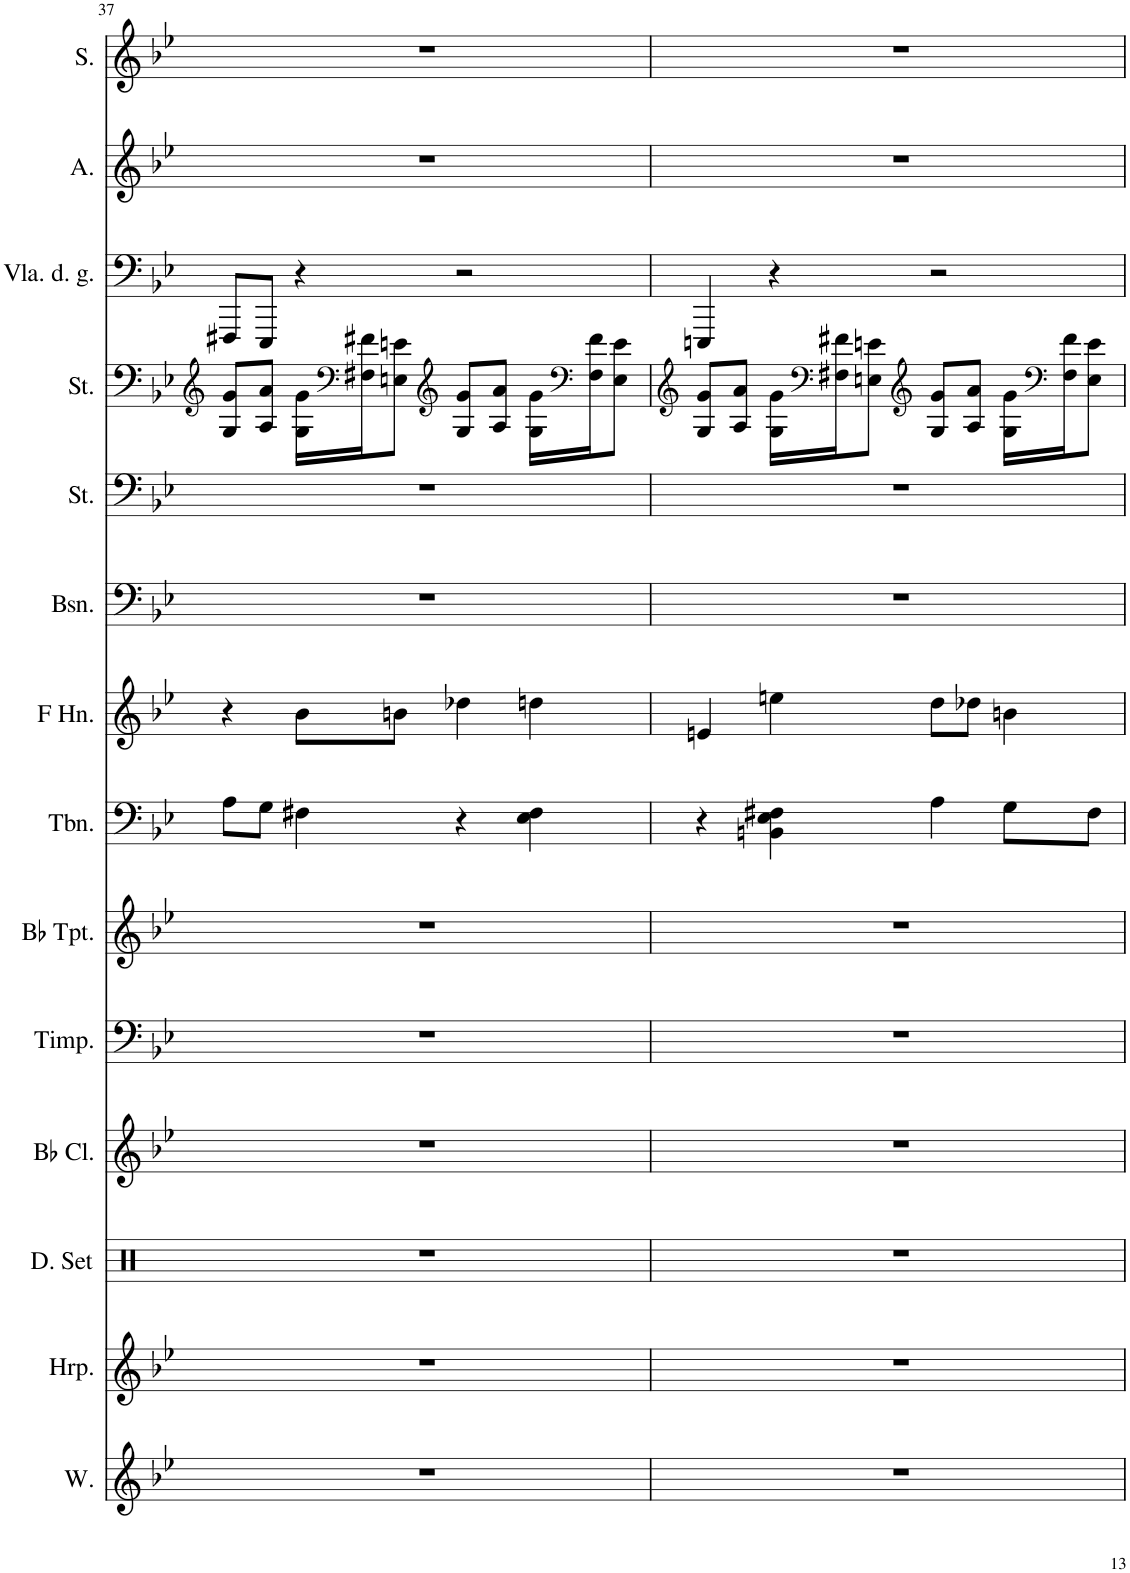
**kern	**kern	**kern	**kern	**kern	**kern	**kern	**kern	**kern	**kern	**kern	**kern	**kern	**kern
*part14	*part13	*part12	*part11	*part10	*part9	*part8	*part7	*part6	*part5	*part4	*part3	*part2	*part1
*staff14	*staff13	*staff12	*staff11	*staff10	*staff9	*staff8	*staff7	*staff6	*staff5	*staff4	*staff3	*staff2	*staff1
*I"Winds, Flute	*I"Harp, Harp	*I"Drumset, feedback appreciated	*I"Bb Clarinet, Clarinet	*I"Timpani, Timpani	*I"Bb Trumpet, The Midi Zone	*I"Trombone, Trombone	*I"Horn in F, Brv13@aol.com	*I"Bassoon, Brandon Vidal	*I"Strings, sequenced by	*I"Strings, EPISODE I	*I"Viola da gamba, The Phantom Menace	*I"Alto, Duel of the Fates	*I"Soprano, John William's
*I'W.	*I'Hrp.	*I'D. Set	*I'Bb Cl.	*I'Timp.	*I'Bb Tpt.	*I'Tbn.	*	*I'Bsn.	*I'St.	*I'St.	*I'Vla. d. g.	*I'A.	*I'S.
!!LO:PB:g=z
*clefG2	*clefG2	*clefX	*clefG2	*clefF4	*clefG2	*clefF4	*clefG2	*clefF4	*clefF4	*clefG2	*clefF4	*clefG2	*clefG2
*	*	*	*Trd1c2	*	*Trd1c2	*	*Trd4c7	*	*	*	*	*	*
*k[b-e-]	*k[b-e-]	*k[]	*k[b-e-]	*k[b-e-]	*k[b-e-]	*k[b-e-]	*k[b-e-]	*k[b-e-]	*k[b-e-]	*k[b-e-]	*k[b-e-]	*k[b-e-]	*k[b-e-]
*M4/4	*M4/4	*M4/4	*M4/4	*M4/4	*M4/4	*M4/4	*M4/4	*M4/4	*M4/4	*M4/4	*M4/4	*M4/4	*M4/4
=37	=37	=37	=37	=37	=37	=37	=37	=37	=37	=37	=37	=37	=37
1r	1r	1r	1r	1r	1r	8A\L	4r	1r	1r	8G/ 8g/L	8FFF#X/L	1r	1r
.	.	.	.	.	.	8G\J	.	.	.	8A/ 8a/J	8EEE-/J	.	.
.	.	.	.	.	.	4F#X\	8b-\L	.	.	16G\ 16g\LL	4r	.	.
*	*	*	*	*	*	*	*	*	*	*clefF4	*	*	*
.	.	.	.	.	.	.	.	.	.	16F#X\ 16f#X\J	.	.	.
.	.	.	.	.	.	.	8bn\J	.	.	8En\ 8en\J	.	.	.
*	*	*	*	*	*	*	*	*	*	*clefG2	*	*	*
.	.	.	.	.	.	4r	4dd-X\	.	.	8G/ 8g/L	2r	.	.
.	.	.	.	.	.	.	.	.	.	8A/ 8a/J	.	.	.
.	.	.	.	.	.	4E-\ 4F#\	4ddn\	.	.	16G\ 16g\LL	.	.	.
*	*	*	*	*	*	*	*	*	*	*clefF4	*	*	*
.	.	.	.	.	.	.	.	.	.	16F#\ 16f#\J	.	.	.
.	.	.	.	.	.	.	.	.	.	8E\ 8e\J	.	.	.
=38	=38	=38	=38	=38	=38	=38	=38	=38	=38	=38	=38	=38	=38
*	*	*	*	*	*	*	*	*	*	*clefG2	*	*	*
1r	1r	1r	1r	1r	1r	4r	4en/	1r	1r	8G/ 8g/L	4EEEn/	1r	1r
.	.	.	.	.	.	.	.	.	.	8A/ 8a/J	.	.	.
.	.	.	.	.	.	4BBn\ 4E-\ 4F#X\	4een\	.	.	16G\ 16g\LL	4r	.	.
*	*	*	*	*	*	*	*	*	*	*clefF4	*	*	*
.	.	.	.	.	.	.	.	.	.	16F#X\ 16f#X\J	.	.	.
.	.	.	.	.	.	.	.	.	.	8En\ 8en\J	.	.	.
*	*	*	*	*	*	*	*	*	*	*clefG2	*	*	*
.	.	.	.	.	.	4A\	8dd\L	.	.	8G/ 8g/L	2r	.	.
.	.	.	.	.	.	.	8dd-X\J	.	.	8A/ 8a/J	.	.	.
.	.	.	.	.	.	8G\L	4bn\	.	.	16G\ 16g\LL	.	.	.
*	*	*	*	*	*	*	*	*	*	*clefF4	*	*	*
.	.	.	.	.	.	.	.	.	.	16F#\ 16f#\J	.	.	.
.	.	.	.	.	.	8F#\J	.	.	.	8E\ 8e\J	.	.	.
=	=	=	=	=	=	=	=	=	=	=	=	=	=
*-	*-	*-	*-	*-	*-	*-	*-	*-	*-	*-	*-	*-	*-
